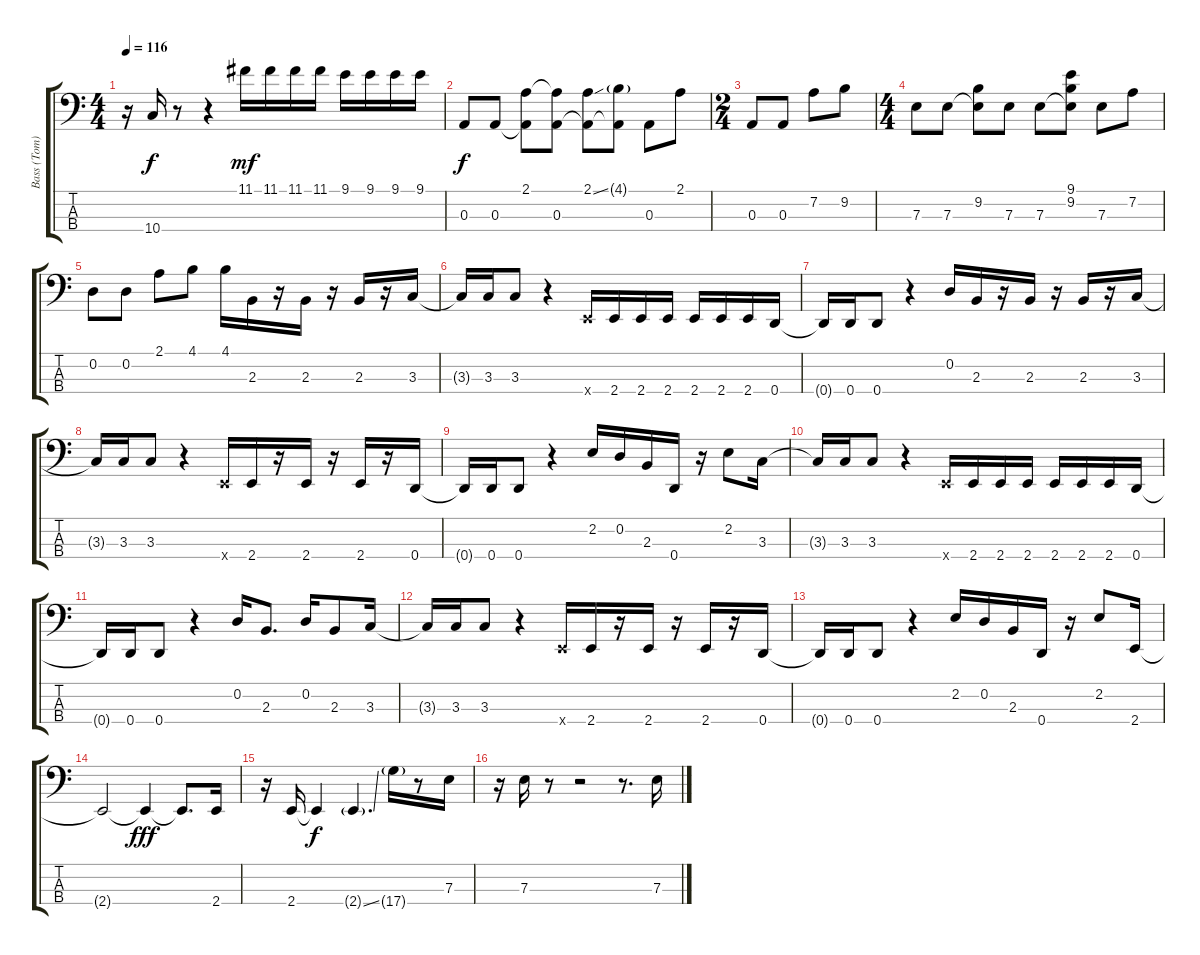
\track ("Bass (Tom)" "Bass (Tom)") {instrument electricbassfinger}
\staff {score tabs}
\tuning (G2 D2 A1 D1) {hide}
\ts (4 4)
\tempo 116
\clef f4
\ks c
r.16{dy f} 10.4.16 r.8 r.4 11.1.16{dy mf} 11.1.16 11.1.16 11.1.16 9.1.16 9.1.16 9.1.16 9.1.16 |
0.3.8{dy f} 0.3.8 (2.1 0.3{t}).8 (2.1{t} 0.3).8 (2.1{ss} 0.3{t}).8 (4.1{g} 0.3{t}).8 0.3.8 2.1.8 |
\ts (2 4)
0.3.8 0.3.8 7.2.8 9.2.8 |
\ts (4 4)
7.3.8 7.3.8 (9.2 7.3{t}).8 7.3.8 7.3.8 (9.1 9.2 7.3{t}).8 7.3.8 7.2.8 |
0.2.8 0.2.8 2.1.8 4.1.8 4.1.16 2.3.16 r.16 2.3.16 r.16 2.3.16 r.16 3.3.16 |
3.3{t}.16 3.3.16 3.3.8 r.4 2.4{x}.16 2.4.16 2.4.16 2.4.16 2.4.16 2.4.16 2.4.16 0.4.16 |
0.4{t}.16 0.4.16 0.4.8 r.4 0.2.16 2.3.16 r.16 2.3.16 r.16 2.3.16 r.16 3.3.16 |
3.3{t}.16 3.3.16 3.3.8 r.4 2.4{x}.16 2.4.16 r.16 2.4.16 r.16 2.4.16 r.16 0.4.16 |
0.4{t}.16 0.4.16 0.4.8 r.4 2.2.16 0.2.16 2.3.16 0.4.16 r.16 2.2.8 3.3.16 |
3.3{t}.16 3.3.16 3.3.8 r.4 2.4{x}.16 2.4.16 2.4.16 2.4.16 2.4.16 2.4.16 2.4.16 0.4.16 |
0.4{t}.16 0.4.16 0.4.8 r.4 0.2.16 2.3.8{d} 0.2.16 2.3.8 3.3.16 |
3.3{t}.16 3.3.16 3.3.8 r.4 2.4{x}.16 2.4.16 r.16 2.4.16 r.16 2.4.16 r.16 0.4.16 |
0.4{t}.16 0.4.16 0.4.8 r.4 2.2.16 0.2.16 2.3.16 0.4.16 r.16 2.2.8 2.4.16 |
2.4{t}.2 2.4{t}.4{dy fff} 2.4{t}.8{d} 2.4.16 |
r.16 2.4.16 2.4{t}.4{dy f} 2.4{ss g}.4{d} 17.4{g}.16 r.8 7.3.16 |
r.16 7.3.16 r.8 r.2 r.8{d} 7.3.16
